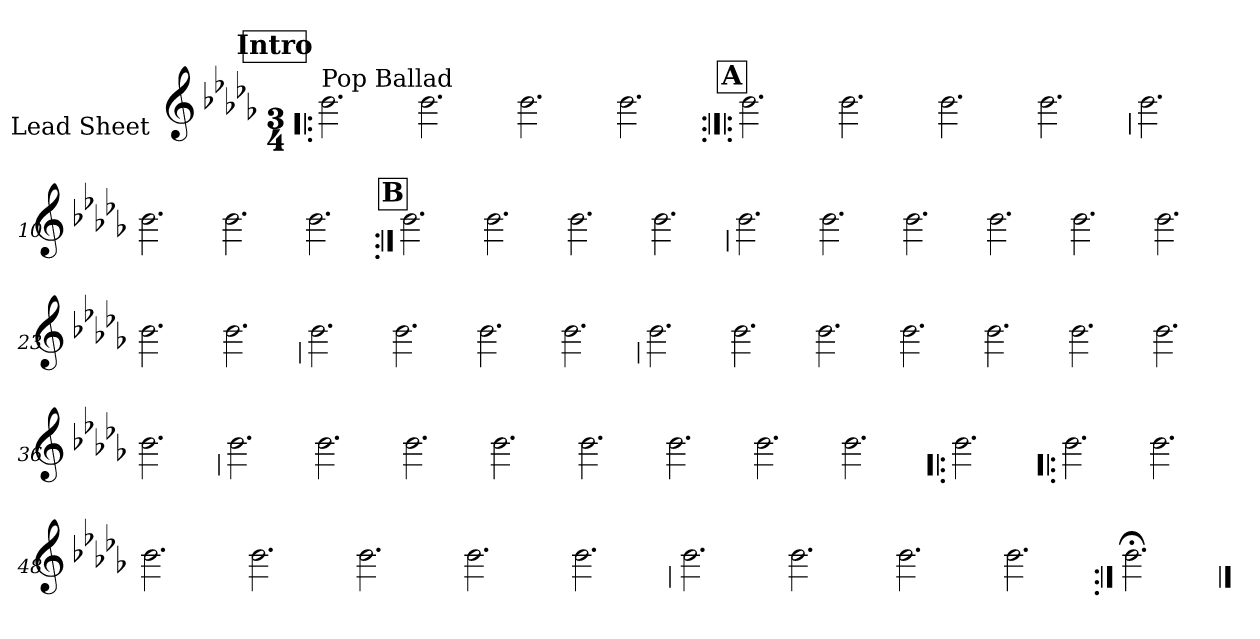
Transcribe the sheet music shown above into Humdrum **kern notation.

**kern
*part1
*staff1
*I"Lead Sheet
*stria0
*clefG2
*k[b-e-a-d-g-]
*D-:
*M3/4
*MM113
!!LO:REH:place=s1:a:t=Intro
=1!|:
!LO:TX:a:t=Pop Ballad
2.b-
=2-
2.b-
=3-
2.b-
=4-
2.b-
!!LO:LB:g=z
!!LO:REH:place=s1:a:t=A
=5:|!|:
2.b-
=6-
2.b-
=7-
2.b-
=8-
2.b-
!!LO:LB:g=z
=9
2.b-
=10-
2.b-
=11-
2.b-
=12-
2.b-
!!LO:LB:g=z
!!LO:REH:place=s1:a:t=B
=13:|!
2.b-
=14-
2.b-
=15-
2.b-
=16-
2.b-
!!LO:LB:g=z
=17
2.b-
=18-
2.b-
=19-
2.b-
=20-
2.b-
=21-
2.b-
=22-
2.b-
=23-
2.b-
=24-
2.b-
!!LO:LB:g=z
=25
2.b-
=26-
2.b-
=27-
2.b-
=28-
2.b-
!!LO:LB:g=z
=29
2.b-
=30-
2.b-
=31-
2.b-
=32-
2.b-
=33-
2.b-
=34-
2.b-
=35-
2.b-
=36-
2.b-
!!LO:LB:g=z
=37
2.b-
=38-
2.b-
=39-
2.b-
=40-
2.b-
=41-
2.b-
=42-
2.b-
=43-
2.b-
=44-
2.b-
!!LO:LB:g=z
=45|!:
2.b-
=46-
2.b-
=47-
2.b-
=48-
2.b-
=49-
2.b-
=50-
2.b-
=51-
2.b-
=52-
2.b-
!!LO:LB:g=z
=53
2.b-
=54-
2.b-
=55-
2.b-
=56-
2.b-
=57:|!
2.b-;
==
*-
